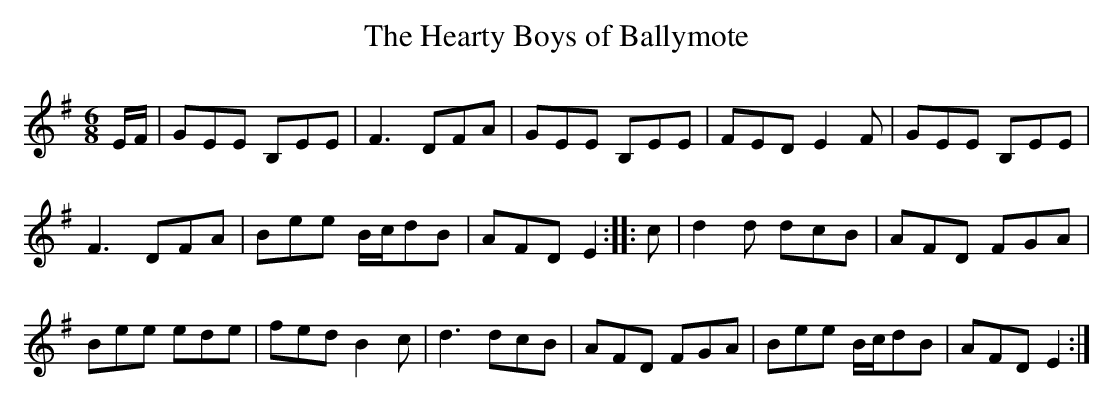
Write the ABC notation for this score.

X:1
T:Hearty Boys of Ballymote, The
M:6/8
L:1/8
K:Em
E/F/|GEE B,EE|F3 DFA|GEE B,EE|FED E2 F|GEE B,EE|
F3 DFA|Bee B/c/dB|AFD E2::c|d2 d dcB|AFD FGA|
Bee ede|fed B2 c|d3 dcB|AFD FGA|Bee B/c/dB|AFD E2:|
